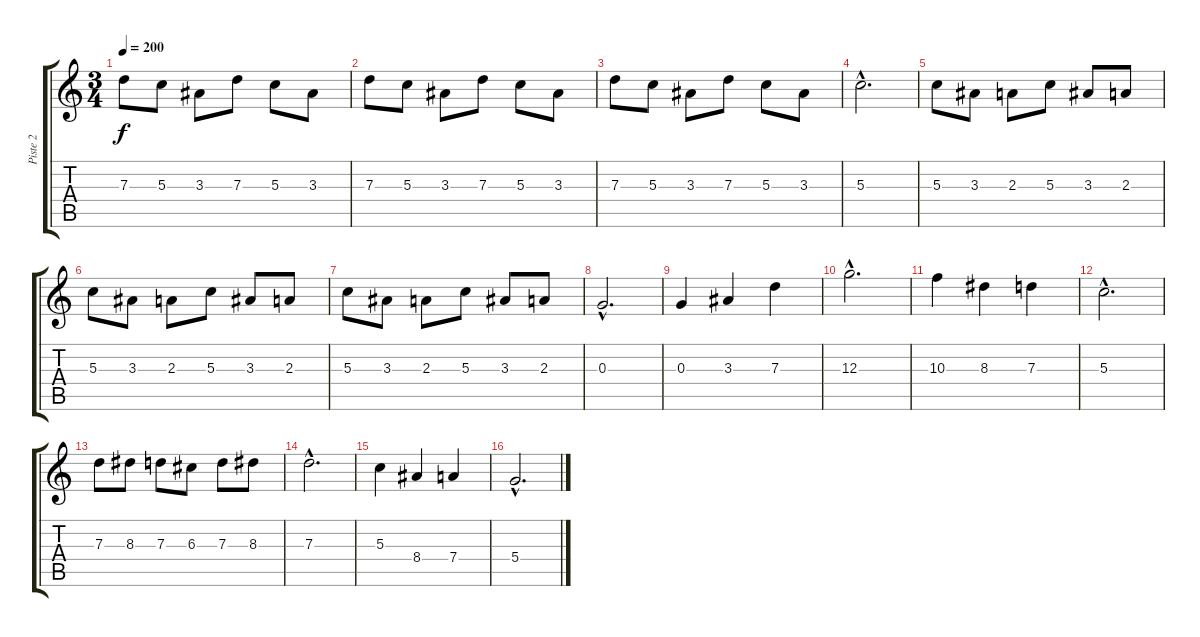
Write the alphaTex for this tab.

\track ("Piste 2" "Piste 2") {instrument acousticguitarnylon}
\staff {score tabs}
\tuning (E4 B3 G3 D3 A2 E2) {hide}
\ts (3 4)
\tempo 200
\clef g2
\ks c
7.3.8{dy f} 5.3.8 3.3.8 7.3.8 5.3.8 3.3.8 |
7.3.8 5.3.8 3.3.8 7.3.8 5.3.8 3.3.8 |
7.3.8 5.3.8 3.3.8 7.3.8 5.3.8 3.3.8 |
5.3{hac}.2{d} |
5.3.8 3.3.8 2.3.8 5.3.8 3.3.8 2.3.8 |
5.3.8 3.3.8 2.3.8 5.3.8 3.3.8 2.3.8 |
5.3.8 3.3.8 2.3.8 5.3.8 3.3.8 2.3.8 |
0.3{hac}.2{d} |
0.3.4 3.3.4 7.3.4 |
12.3{hac}.2{d} |
10.3.4 8.3.4 7.3.4 |
5.3{hac}.2{d} |
7.3.8 8.3.8 7.3.8 6.3.8 7.3.8 8.3.8 |
7.3{hac}.2{d} |
5.3.4 8.4.4 7.4.4 |
5.4{hac}.2{d}
